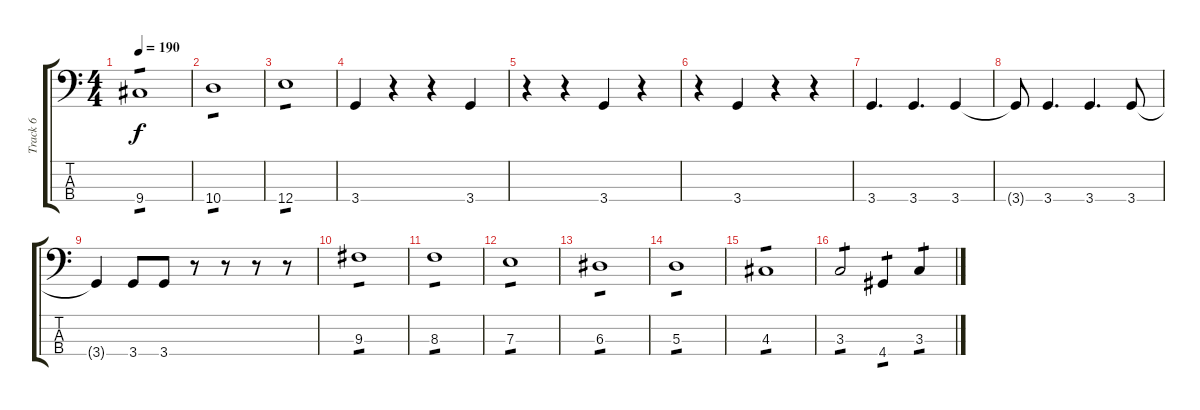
\track ("Track 6" "Track 6") {instrument electricbassfinger}
\staff {score tabs}
\tuning (G2 D2 A1 E1) {hide}
\ts (4 4)
\tempo 190
\clef f4
\ks c
9.4.1{tp 1 dy f} |
10.4.1{tp 1} |
12.4.1{tp 1} |
3.4.4 r.4 r.4 3.4.4 |
r.4 r.4 3.4.4 r.4 |
r.4 3.4.4 r.4 r.4 |
3.4.4{d} 3.4.4{d} 3.4.4 |
3.4{t}.8 3.4.4{d} 3.4.4{d} 3.4.8 |
3.4{t}.4 3.4.8 3.4.8 r.8 r.8 r.8 r.8 |
9.3.1{tp 1} |
8.3.1{tp 1} |
7.3.1{tp 1} |
6.3.1{tp 1} |
5.3.1{tp 1} |
4.3.1{tp 1} |
3.3.2{tp 1} 4.4.4{tp 1} 3.3.4{tp 1}
